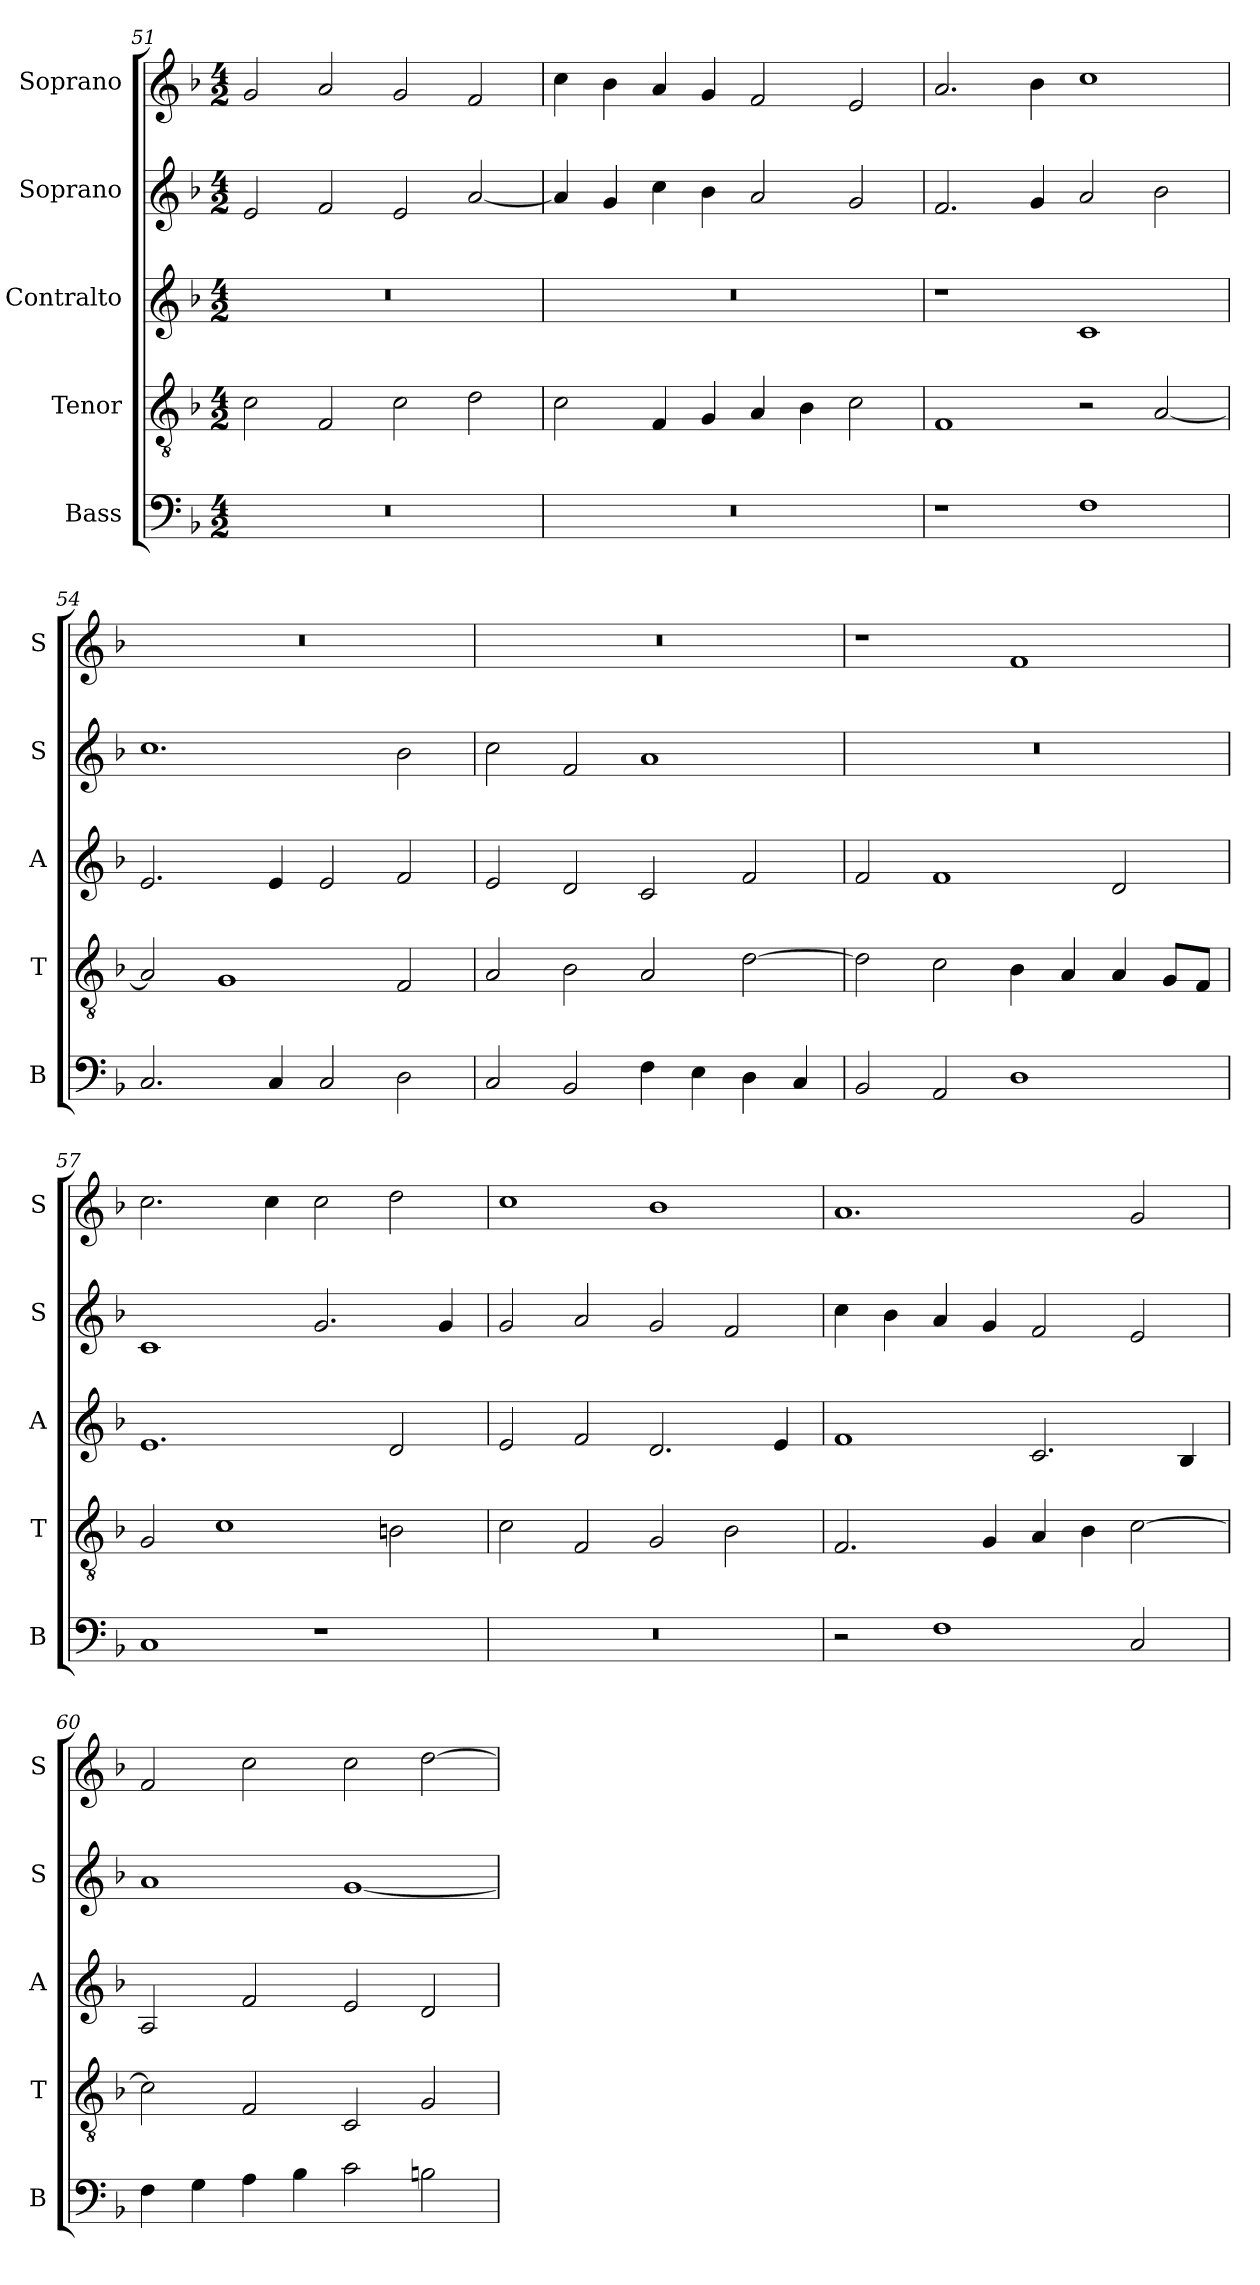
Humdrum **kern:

**kern	**kern	**kern	**kern	**kern
*part5	*part4	*part3	*part2	*part1
*staff5	*staff4	*staff3	*staff2	*staff1
*I"Bass	*I"Tenor	*I"Contralto	*I"Soprano	*I"Soprano
*I'B	*I'T	*I'A	*I'S	*I'S
*clefF4	*clefGv2	*clefG2	*clefG2	*clefG2
*k[b-]	*k[b-]	*k[b-]	*k[b-]	*k[b-]
*F:ion	*F:ion	*F:ion	*F:ion	*F:ion
*M4/2	*M4/2	*M4/2	*M4/2	*M4/2
=51	=51	=51	=51	=51
0r	2c	0r	2e	2g
.	2F	.	2f	2a
.	2c	.	2e	2g
.	2d	.	[2a	2f
=52	=52	=52	=52	=52
0r	2c	0r	4a]	4cc
.	.	.	4g	4b-
.	4F	.	4cc	4a
.	4G	.	4b-	4g
.	4A	.	2a	2f
.	4B-	.	.	.
.	2c	.	2g	2e
=53	=53	=53	=53	=53
1r	1F	1r	2.f	2.a
.	.	.	4g	4b-
1F	2r	1c	2a	1cc
.	[2A	.	2b-	.
=54	=54	=54	=54	=54
2.C	2A]	2.e	1.cc	0r
.	1G	.	.	.
4C	.	4e	.	.
2C	.	2e	.	.
2D	2F	2f	2b-	.
=55	=55	=55	=55	=55
2C	2A	2e	2cc	0r
2BB-	2B-	2d	2f	.
4F	2A	2c	1a	.
4E	.	.	.	.
4D	[2d	2f	.	.
4C	.	.	.	.
=56	=56	=56	=56	=56
2BB-	2d]	2f	0r	1r
2AA	2c	1f	.	.
1D	4B-	.	.	1f
.	4A	.	.	.
.	4A	2d	.	.
.	8G/L	.	.	.
.	8F/J	.	.	.
=57	=57	=57	=57	=57
1C	2G	1.e	1c	2.cc
.	1c	.	.	.
.	.	.	.	4cc
1r	.	.	2.g	2cc
.	2Bn	2d	.	2dd
.	.	.	4g	.
=58	=58	=58	=58	=58
0r	2c	2e	2g	1cc
.	2F	2f	2a	.
.	2G	2.d	2g	1b-
.	2B-	.	2f	.
.	.	4e	.	.
=59	=59	=59	=59	=59
2r	2.F	1f	4cc	1.a
.	.	.	4b-	.
1F	.	.	4a	.
.	4G	.	4g	.
.	4A	2.c	2f	.
.	4B-	.	.	.
2C	[2c	.	2e	2g
.	.	4B-	.	.
=60	=60	=60	=60	=60
4F	2c]	2A	1a	2f
4G	.	.	.	.
4A	2F	2f	.	2cc
4B-	.	.	.	.
2c	2C	2e	[1g	2cc
2Bn	2G	2d	.	[2dd
=	=	=	=	=
*-	*-	*-	*-	*-
